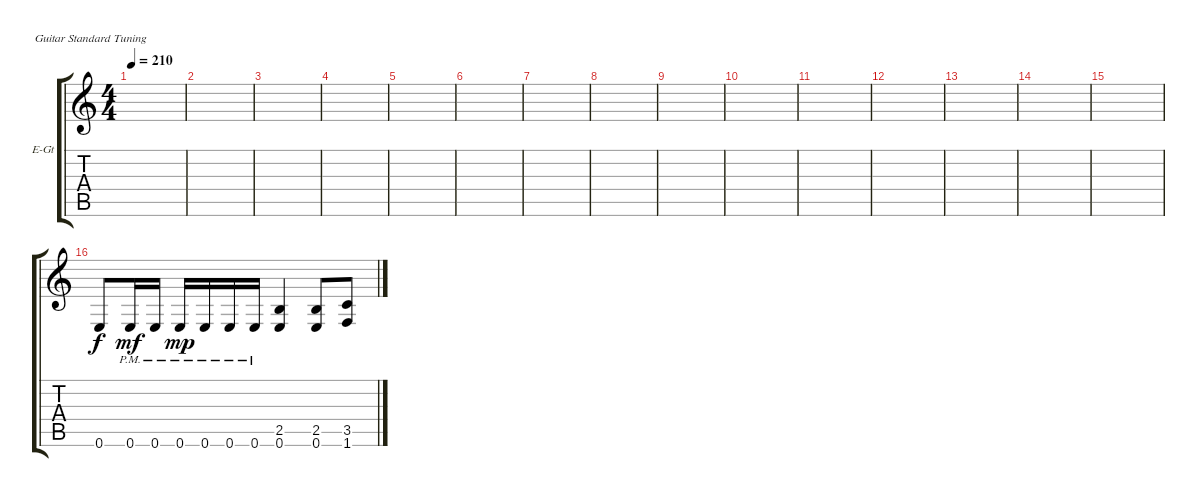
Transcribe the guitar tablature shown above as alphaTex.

\bracketExtendMode groupsimilarinstruments
\firstSystemTrackNameOrientation horizontal
\otherSystemsTrackNameOrientation horizontal
\track ("Electric Guitar 1" "E-Gt") {instrument distortionguitar}
\staff {score tabs}
\tuning (E4 B3 G3 D3 A2 E2)
\ts (4 4)
\tempo 210
\clef g2
\ks c
|
|
|
|
|
|
|
|
|
|
|
|
|
|
|
0.6.8 0.6{pm}.16{dy mf} 0.6{pm}.16 0.6{pm}.16{dy mp} 0.6{pm}.16 0.6{pm}.16 0.6{pm}.16 (2.5 0.6).4 (2.5 0.6).8 (3.5 1.6).8
